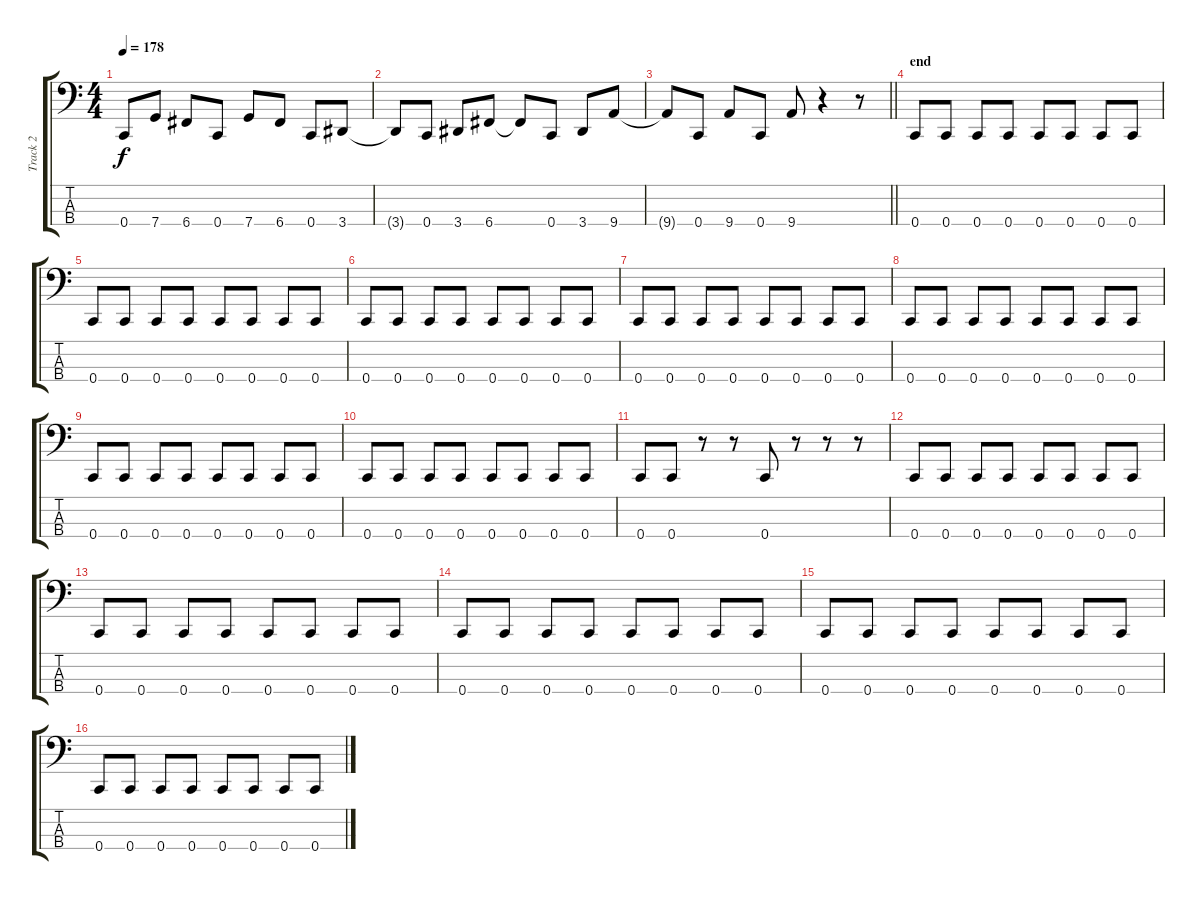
\track ("Track 2" "Track 2") {instrument electricbassfinger}
\staff {score tabs}
\tuning (F2 C2 G1 C1) {hide}
\ts (4 4)
\tempo 178
\clef f4
\ks c
0.4.8{dy f} 7.4.8 6.4.8 0.4.8 7.4.8 6.4.8 0.4.8 3.4.8 |
3.4{t}.8 0.4.8 3.4.8 6.4.8 6.4{t}.8 0.4.8 3.4.8 9.4.8 |
\barLineRight lightlight
9.4{t}.8 0.4.8 9.4.8 0.4.8 9.4.8 r.4 r.8 |
\section ("" "end")
0.4.8 0.4.8 0.4.8 0.4.8 0.4.8 0.4.8 0.4.8 0.4.8 |
0.4.8 0.4.8 0.4.8 0.4.8 0.4.8 0.4.8 0.4.8 0.4.8 |
0.4.8 0.4.8 0.4.8 0.4.8 0.4.8 0.4.8 0.4.8 0.4.8 |
0.4.8 0.4.8 0.4.8 0.4.8 0.4.8 0.4.8 0.4.8 0.4.8 |
0.4.8 0.4.8 0.4.8 0.4.8 0.4.8 0.4.8 0.4.8 0.4.8 |
0.4.8 0.4.8 0.4.8 0.4.8 0.4.8 0.4.8 0.4.8 0.4.8 |
0.4.8 0.4.8 0.4.8 0.4.8 0.4.8 0.4.8 0.4.8 0.4.8 |
0.4.8 0.4.8 r.8 r.8 0.4.8 r.8 r.8 r.8 |
0.4.8 0.4.8 0.4.8 0.4.8 0.4.8 0.4.8 0.4.8 0.4.8 |
0.4.8 0.4.8 0.4.8 0.4.8 0.4.8 0.4.8 0.4.8 0.4.8 |
0.4.8 0.4.8 0.4.8 0.4.8 0.4.8 0.4.8 0.4.8 0.4.8 |
0.4.8 0.4.8 0.4.8 0.4.8 0.4.8 0.4.8 0.4.8 0.4.8 |
0.4.8 0.4.8 0.4.8 0.4.8 0.4.8 0.4.8 0.4.8 0.4.8
